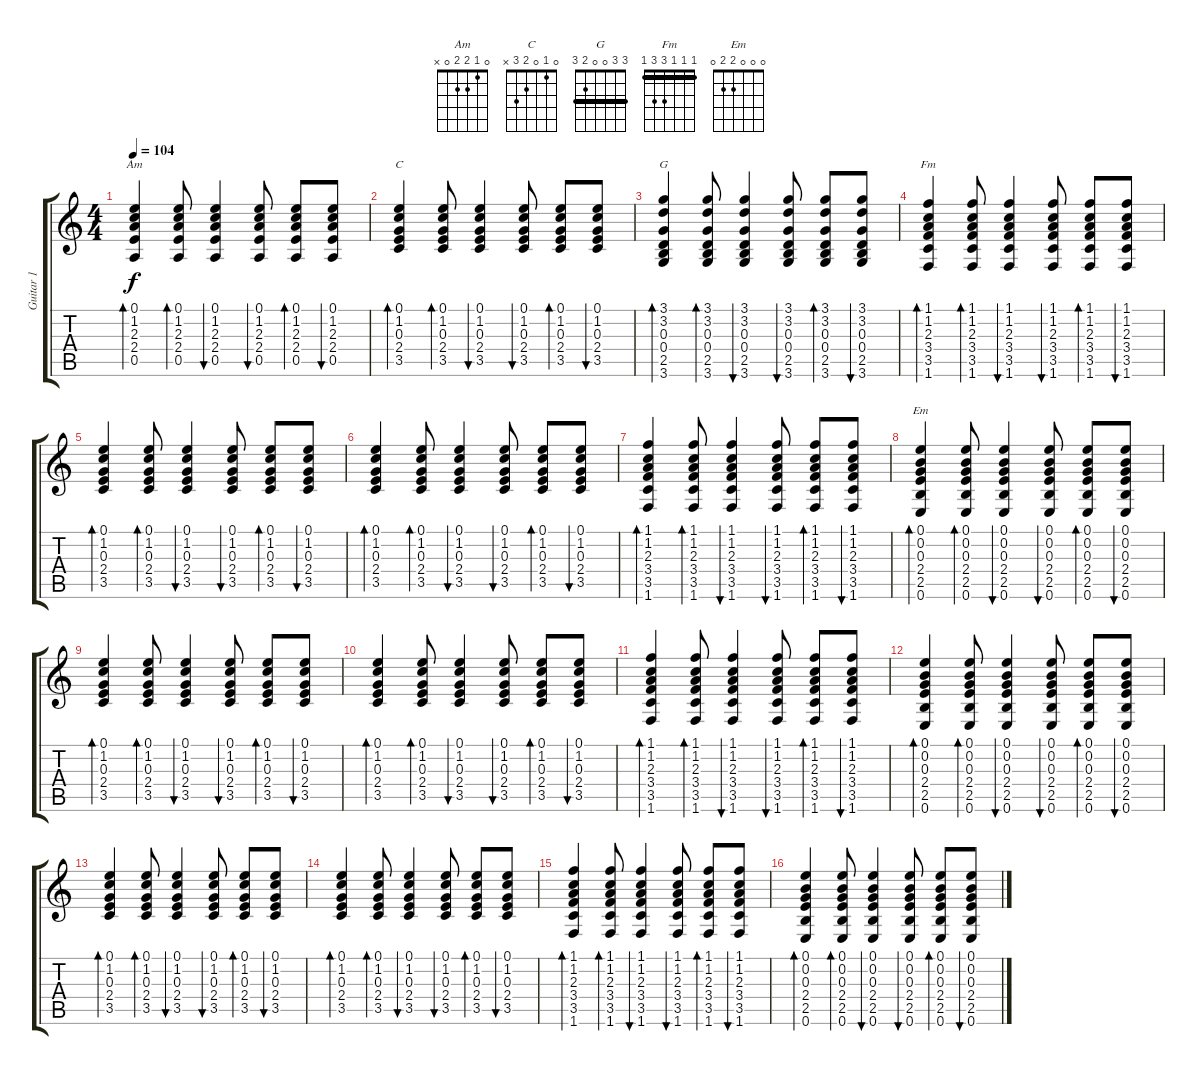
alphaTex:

\track ("Guitar 1" "Guitar 1") {instrument acousticguitarsteel}
\staff {score tabs}
\tuning (E4 B3 G3 D3 A2 E2) {hide}
\chord ("Am" 0 1 2 2 0 x)
\chord ("C" 0 1 0 2 3 x)
\chord ("G" 3 3 0 0 2 3) {barre 3}
\chord ("Fm" 1 1 1 3 3 1) {barre 1}
\chord ("Em" 0 0 0 2 2 0)
\ts (4 4)
\tempo 104
\clef g2
\ks c
(0.1 1.2 2.3 2.4 0.5).4{bd 60 ch "Am" dy f} (0.1 1.2 2.3 2.4 0.5).8{bd 60} (0.1 1.2 2.3 2.4 0.5).4{bu 60} (0.1 1.2 2.3 2.4 0.5).8{bu 60} (0.1 1.2 2.3 2.4 0.5).8{bd 60} (0.1 1.2 2.3 2.4 0.5).8{bu 60} |
(0.1 1.2 0.3 2.4 3.5).4{bd 60 ch "C"} (0.1 1.2 0.3 2.4 3.5).8{bd 60} (0.1 1.2 0.3 2.4 3.5).4{bu 60} (0.1 1.2 0.3 2.4 3.5).8{bu 60} (0.1 1.2 0.3 2.4 3.5).8{bd 60} (0.1 1.2 0.3 2.4 3.5).8{bu 60} |
(3.1 3.2 0.3 0.4 2.5 3.6).4{bd 60 ch "G"} (3.1 3.2 0.3 0.4 2.5 3.6).8{bd 60} (3.1 3.2 0.3 0.4 2.5 3.6).4{bu 60} (3.1 3.2 0.3 0.4 2.5 3.6).8{bu 60} (3.1 3.2 0.3 0.4 2.5 3.6).8{bd 60} (3.1 3.2 0.3 0.4 2.5 3.6).8{bu 60} |
(1.1 1.2 2.3 3.4 3.5 1.6).4{bd 60 ch "Fm"} (1.1 1.2 2.3 3.4 3.5 1.6).8{bd 60} (1.1 1.2 2.3 3.4 3.5 1.6).4{bu 60} (1.1 1.2 2.3 3.4 3.5 1.6).8{bu 60} (1.1 1.2 2.3 3.4 3.5 1.6).8{bd 60} (1.1 1.2 2.3 3.4 3.5 1.6).8{bu 60} |
(0.1 1.2 0.3 2.4 3.5).4{bd 60} (0.1 1.2 0.3 2.4 3.5).8{bd 60} (0.1 1.2 0.3 2.4 3.5).4{bu 60} (0.1 1.2 0.3 2.4 3.5).8{bu 60} (0.1 1.2 0.3 2.4 3.5).8{bd 60} (0.1 1.2 0.3 2.4 3.5).8{bu 60} |
(0.1 1.2 0.3 2.4 3.5).4{bd 60} (0.1 1.2 0.3 2.4 3.5).8{bd 60} (0.1 1.2 0.3 2.4 3.5).4{bu 60} (0.1 1.2 0.3 2.4 3.5).8{bu 60} (0.1 1.2 0.3 2.4 3.5).8{bd 60} (0.1 1.2 0.3 2.4 3.5).8{bu 60} |
(1.1 1.2 2.3 3.4 3.5 1.6).4{bd 60} (1.1 1.2 2.3 3.4 3.5 1.6).8{bd 60} (1.1 1.2 2.3 3.4 3.5 1.6).4{bu 60} (1.1 1.2 2.3 3.4 3.5 1.6).8{bu 60} (1.1 1.2 2.3 3.4 3.5 1.6).8{bd 60} (1.1 1.2 2.3 3.4 3.5 1.6).8{bu 60} |
(0.1 0.2 0.3 2.4 2.5 0.6).4{bd 60 ch "Em"} (0.1 0.2 0.3 2.4 2.5 0.6).8{bd 60} (0.1 0.2 0.3 2.4 2.5 0.6).4{bu 60} (0.1 0.2 0.3 2.4 2.5 0.6).8{bu 60} (0.1 0.2 0.3 2.4 2.5 0.6).8{bd 60} (0.1 0.2 0.3 2.4 2.5 0.6).8{bu 60} |
(0.1 1.2 0.3 2.4 3.5).4{bd 60} (0.1 1.2 0.3 2.4 3.5).8{bd 60} (0.1 1.2 0.3 2.4 3.5).4{bu 60} (0.1 1.2 0.3 2.4 3.5).8{bu 60} (0.1 1.2 0.3 2.4 3.5).8{bd 60} (0.1 1.2 0.3 2.4 3.5).8{bu 60} |
(0.1 1.2 0.3 2.4 3.5).4{bd 60} (0.1 1.2 0.3 2.4 3.5).8{bd 60} (0.1 1.2 0.3 2.4 3.5).4{bu 60} (0.1 1.2 0.3 2.4 3.5).8{bu 60} (0.1 1.2 0.3 2.4 3.5).8{bd 60} (0.1 1.2 0.3 2.4 3.5).8{bu 60} |
(1.1 1.2 2.3 3.4 3.5 1.6).4{bd 60} (1.1 1.2 2.3 3.4 3.5 1.6).8{bd 60} (1.1 1.2 2.3 3.4 3.5 1.6).4{bu 60} (1.1 1.2 2.3 3.4 3.5 1.6).8{bu 60} (1.1 1.2 2.3 3.4 3.5 1.6).8{bd 60} (1.1 1.2 2.3 3.4 3.5 1.6).8{bu 60} |
(0.1 0.2 0.3 2.4 2.5 0.6).4{bd 60} (0.1 0.2 0.3 2.4 2.5 0.6).8{bd 60} (0.1 0.2 0.3 2.4 2.5 0.6).4{bu 60} (0.1 0.2 0.3 2.4 2.5 0.6).8{bu 60} (0.1 0.2 0.3 2.4 2.5 0.6).8{bd 60} (0.1 0.2 0.3 2.4 2.5 0.6).8{bu 60} |
(0.1 1.2 0.3 2.4 3.5).4{bd 60} (0.1 1.2 0.3 2.4 3.5).8{bd 60} (0.1 1.2 0.3 2.4 3.5).4{bu 60} (0.1 1.2 0.3 2.4 3.5).8{bu 60} (0.1 1.2 0.3 2.4 3.5).8{bd 60} (0.1 1.2 0.3 2.4 3.5).8{bu 60} |
(0.1 1.2 0.3 2.4 3.5).4{bd 60} (0.1 1.2 0.3 2.4 3.5).8{bd 60} (0.1 1.2 0.3 2.4 3.5).4{bu 60} (0.1 1.2 0.3 2.4 3.5).8{bu 60} (0.1 1.2 0.3 2.4 3.5).8{bd 60} (0.1 1.2 0.3 2.4 3.5).8{bu 60} |
(1.1 1.2 2.3 3.4 3.5 1.6).4{bd 60} (1.1 1.2 2.3 3.4 3.5 1.6).8{bd 60} (1.1 1.2 2.3 3.4 3.5 1.6).4{bu 60} (1.1 1.2 2.3 3.4 3.5 1.6).8{bu 60} (1.1 1.2 2.3 3.4 3.5 1.6).8{bd 60} (1.1 1.2 2.3 3.4 3.5 1.6).8{bu 60} |
(0.1 0.2 0.3 2.4 2.5 0.6).4{bd 60} (0.1 0.2 0.3 2.4 2.5 0.6).8{bd 60} (0.1 0.2 0.3 2.4 2.5 0.6).4{bu 60} (0.1 0.2 0.3 2.4 2.5 0.6).8{bu 60} (0.1 0.2 0.3 2.4 2.5 0.6).8{bd 60} (0.1 0.2 0.3 2.4 2.5 0.6).8{bu 60}
